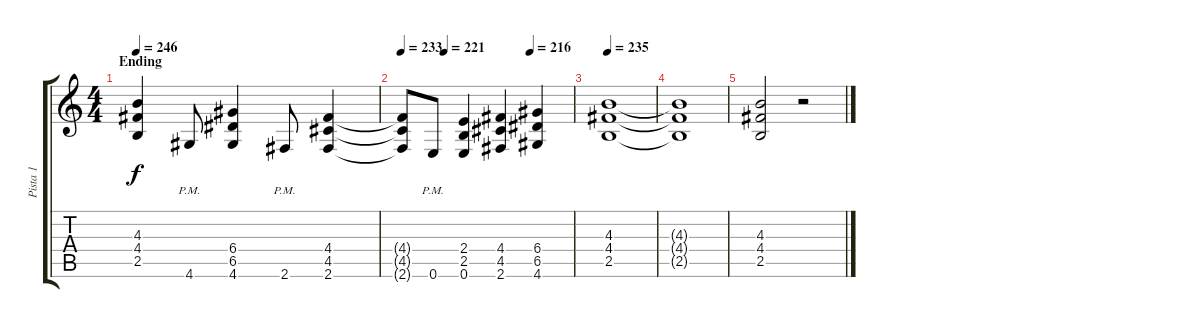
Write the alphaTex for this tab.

\track ("Pista 1" "Pista 1") {instrument overdrivenguitar}
\staff {score tabs}
\tuning (E4 B3 G3 D3 A2 E2) {hide}
\ts (4 4)
\section ("" "Ending")
\tempo 246
\clef g2
\ks c
(4.3 4.4 2.5).4{dy f} 4.6{pm}.8 (6.4 6.5 4.6).4 2.6{pm}.8 (4.4 4.5 2.6).4 |
\tempo 233
\tempo (221 0.25)
\tempo (216 0.75)
(4.4{t} 4.5{t} 2.6{t}).8 0.6{pm}.8 (2.4 2.5 0.6).4 (4.4 4.5 2.6).4 (6.4 6.5 4.6).4 |
\tempo 235
(4.3 4.4 2.5).1 |
(4.3{t} 4.4{t} 2.5{t}).1 |
(4.3 4.4 2.5).2 r.2
